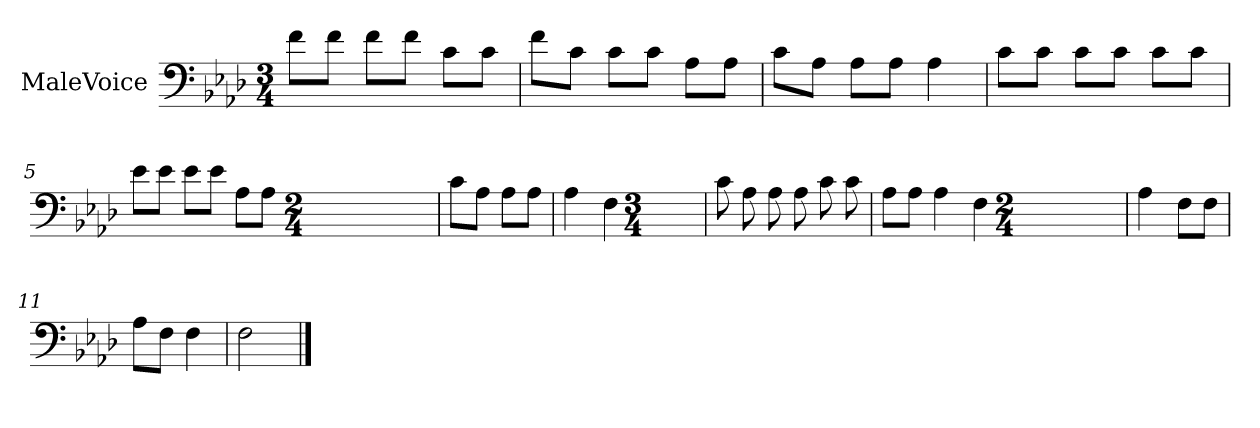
**kern
*part1
*staff1
*I"MaleVoice
*clefF4
*k[b-e-a-d-]
*M3/4
*MM100
=1
8f\L
8f\J
8f\L
8f\J
8c\L
8c\J
=2
8f\L
8c\J
8c\L
8c\J
8A-\L
8A-\J
=3
8c\L
8A-\J
8A-\L
8A-\J
4A-
=4
8c\L
8c\J
8c\L
8c\J
8c\L
8c\J
=5
8e-\L
8e-\J
8e-\L
8e-\J
8A-\L
8A-\J
*M2/4
=6
8c\L
8A-\J
8A-\L
8A-\J
=7
4A-
4F
*M3/4
=8
8c
8A-
8A-
8A-
8c
8c
=9
8A-\L
8A-\J
4A-
4F
*M2/4
=10
4A-
8F\L
8F\J
=11
8A-\L
8F\J
4F
=12
2F
==
*-
